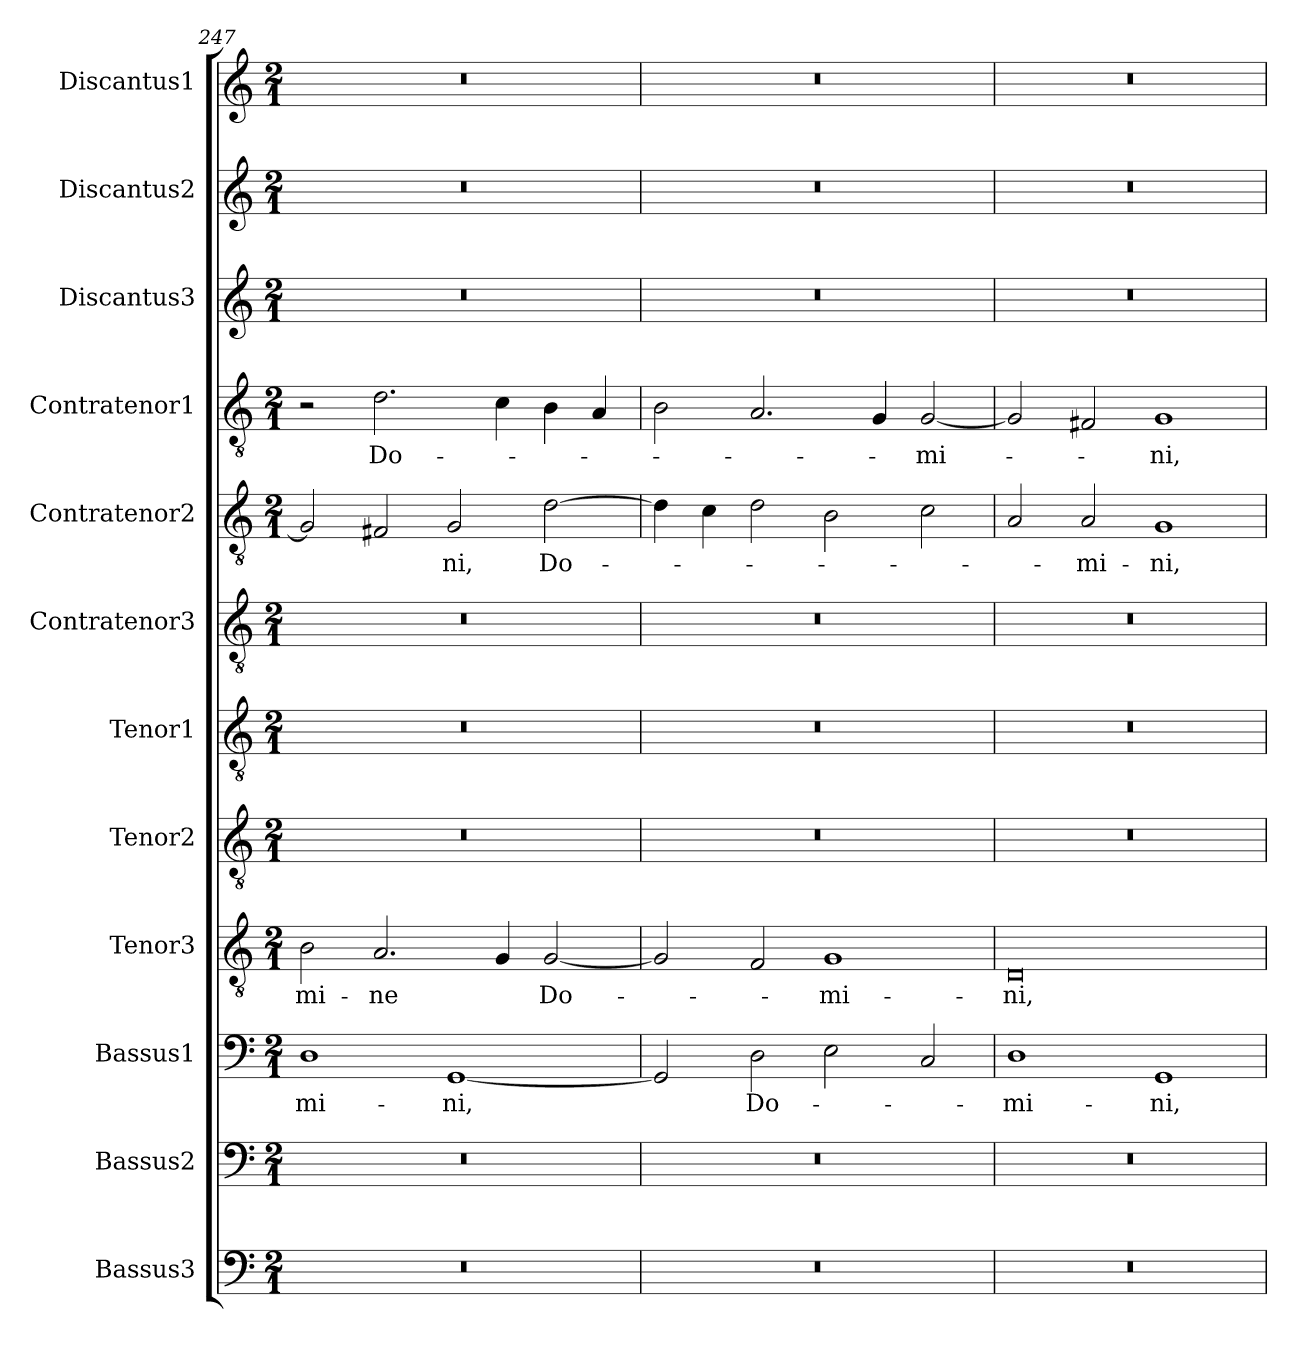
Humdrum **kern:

**kern	**kern	**kern	**text	**kern	**text	**kern	**kern	**kern	**kern	**text	**kern	**text	**kern	**kern	**kern
*part12	*part11	*part10	*part10	*part9	*part9	*part8	*part7	*part6	*part5	*part5	*part4	*part4	*part3	*part2	*part1
*staff12	*staff11	*staff10	*staff10	*staff9	*staff9	*staff8	*staff7	*staff6	*staff5	*staff5	*staff4	*staff4	*staff3	*staff2	*staff1
*I"Bassus3	*I"Bassus2	*I"Bassus1	*	*I"Tenor3	*	*I"Tenor2	*I"Tenor1	*I"Contratenor3	*I"Contratenor2	*	*I"Contratenor1	*	*I"Discantus3	*I"Discantus2	*I"Discantus1
*I'B3	*I'B2	*I'B1	*	*I'T3	*	*I'T2	*I'T1	*I'Ct3	*I'Ct2	*	*I'Ct1	*	*I'D3	*I'D2	*I'D1
*clefF4	*clefF4	*clefF4	*	*clefGv2	*	*clefGv2	*clefGv2	*clefGv2	*clefGv2	*	*clefGv2	*	*clefG2	*clefG2	*clefG2
*k[]	*k[]	*k[]	*	*k[]	*	*k[]	*k[]	*k[]	*k[]	*	*k[]	*	*k[]	*k[]	*k[]
*M2/1	*M2/1	*M2/1	*	*M2/1	*	*M2/1	*M2/1	*M2/1	*M2/1	*	*M2/1	*	*M2/1	*M2/1	*M2/1
=247	=247	=247	=247	=247	=247	=247	=247	=247	=247	=247	=247	=247	=247	=247	=247
0r	0r	1D\	-mi-	2B\	-mi-	0r	0r	0r	2G/]	.	2r	.	0r	0r	0r
.	.	.	.	2.A/	-ne	.	.	.	2F#X/	.	2.d\	Do-	.	.	.
.	.	[1GG/	-ni,	.	.	.	.	.	2G/	-ni,	.	.	.	.	.
.	.	.	.	4G/	.	.	.	.	.	.	4c\	.	.	.	.
.	.	.	.	[2G/	Do-	.	.	.	[2d\	Do-	4B\	.	.	.	.
.	.	.	.	.	.	.	.	.	.	.	4A/	.	.	.	.
=248	=248	=248	=248	=248	=248	=248	=248	=248	=248	=248	=248	=248	=248	=248	=248
0r	0r	2GG/]	.	2G/]	.	0r	0r	0r	4d\]	.	2B\	.	0r	0r	0r
.	.	.	.	.	.	.	.	.	4c\	.	.	.	.	.	.
.	.	2D\	Do-	2F/	.	.	.	.	2d\	.	2.A/	.	.	.	.
.	.	2E\	.	1G/	-mi-	.	.	.	2B\	.	.	.	.	.	.
.	.	.	.	.	.	.	.	.	.	.	4G/	.	.	.	.
.	.	2C/	.	.	.	.	.	.	2c\	.	[2G/	-mi-	.	.	.
=249	=249	=249	=249	=249	=249	=249	=249	=249	=249	=249	=249	=249	=249	=249	=249
0r	0r	1D\	-mi-	0D/	-ni,	0r	0r	0r	2A/	.	2G/]	.	0r	0r	0r
.	.	.	.	.	.	.	.	.	2A/	-mi-	2F#X/	.	.	.	.
.	.	1GG/	-ni,	.	.	.	.	.	1G/	-ni,	1G/	-ni,	.	.	.
=	=	=	=	=	=	=	=	=	=	=	=	=	=	=	=
*-	*-	*-	*-	*-	*-	*-	*-	*-	*-	*-	*-	*-	*-	*-	*-
